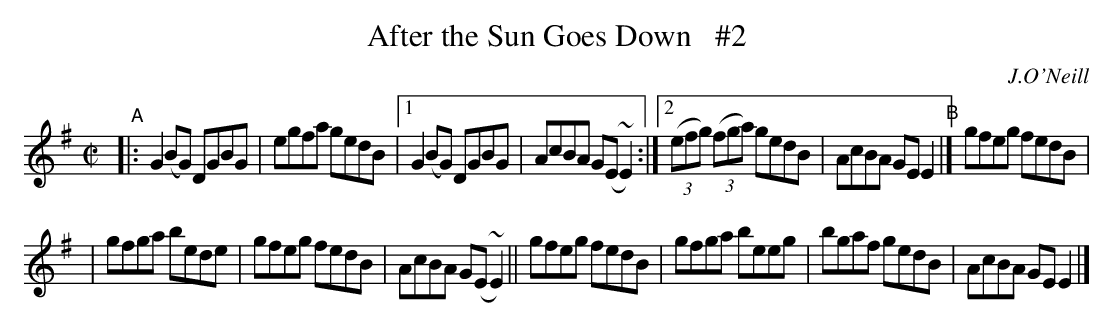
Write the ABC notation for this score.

X:1
T: After the Sun Goes Down   #2
O: J.O'Neill
M: C|
L: 1/8
K: G
"^A"\
|: G2(BG) DGBG | egfa gedB |\
[1 G2(BG) DGBG | AcBA G(E~E2) :|\
[2 ((3efg) ((3fga) gedB | AcBA GEE2 \
"^B"\
|] gfeg fedB |
|  gfga bede \
|  gfeg fedB | AcBA G(E~E2) \
|| gfeg fedB | gfga beeg \
|  bgaf gedB | AcBA GEE2 |]
